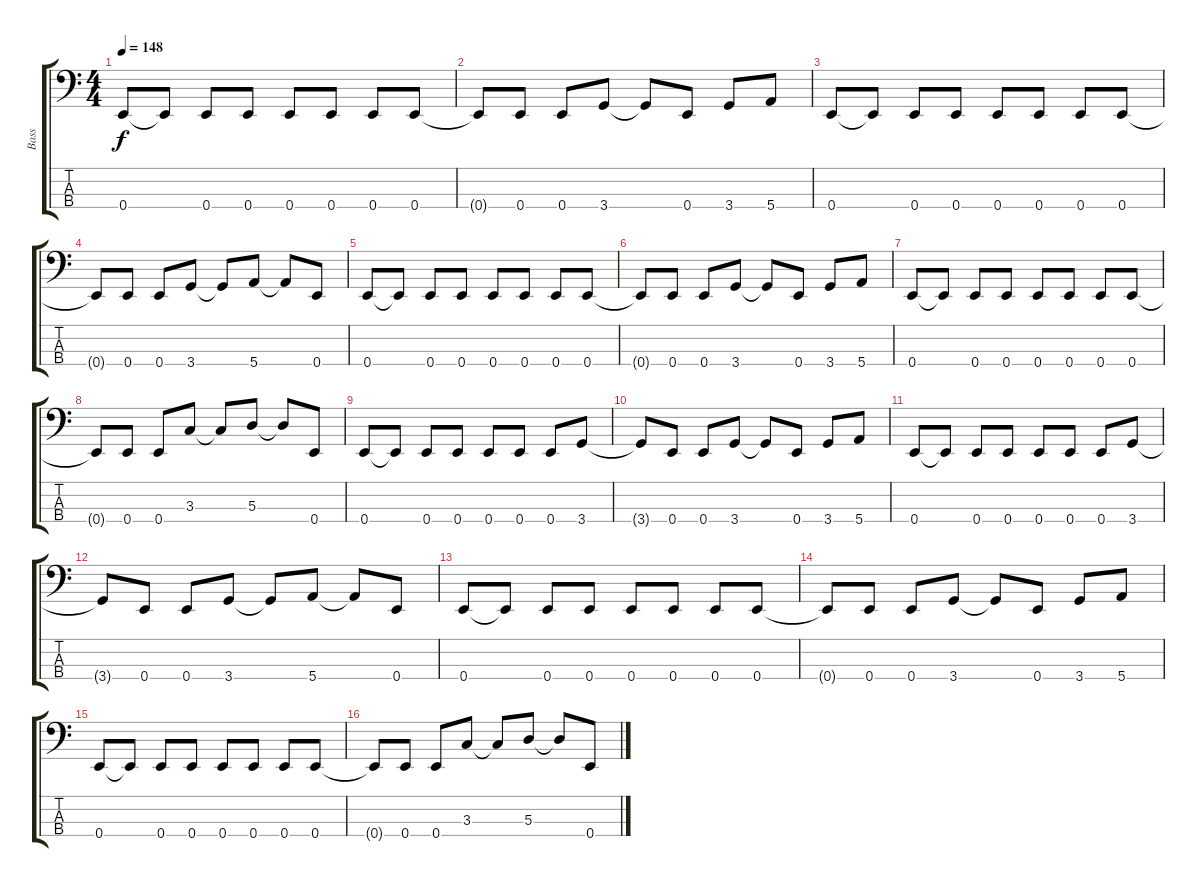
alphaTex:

\track ("Bass" "Bass") {instrument electricbassfinger}
\staff {score tabs}
\tuning (G2 D2 A1 E1) {hide}
\ts (4 4)
\tempo 148
\clef f4
\ks c
0.4.8{dy f} 0.4{t}.8 0.4.8 0.4.8 0.4.8 0.4.8 0.4.8 0.4.8 |
0.4{t}.8 0.4.8 0.4.8 3.4.8 3.4{t}.8 0.4.8 3.4.8 5.4.8 |
0.4.8 0.4{t}.8 0.4.8 0.4.8 0.4.8 0.4.8 0.4.8 0.4.8 |
0.4{t}.8 0.4.8 0.4.8 3.4.8 3.4{t}.8 5.4.8 5.4{t}.8 0.4.8 |
0.4.8 0.4{t}.8 0.4.8 0.4.8 0.4.8 0.4.8 0.4.8 0.4.8 |
0.4{t}.8 0.4.8 0.4.8 3.4.8 3.4{t}.8 0.4.8 3.4.8 5.4.8 |
0.4.8 0.4{t}.8 0.4.8 0.4.8 0.4.8 0.4.8 0.4.8 0.4.8 |
0.4{t}.8 0.4.8 0.4.8 3.3.8 3.3{t}.8 5.3.8 5.3{t}.8 0.4.8 |
0.4.8 0.4{t}.8 0.4.8 0.4.8 0.4.8 0.4.8 0.4.8 3.4.8 |
3.4{t}.8 0.4.8 0.4.8 3.4.8 3.4{t}.8 0.4.8 3.4.8 5.4.8 |
0.4.8 0.4{t}.8 0.4.8 0.4.8 0.4.8 0.4.8 0.4.8 3.4.8 |
3.4{t}.8 0.4.8 0.4.8 3.4.8 3.4{t}.8 5.4.8 5.4{t}.8 0.4.8 |
0.4.8 0.4{t}.8 0.4.8 0.4.8 0.4.8 0.4.8 0.4.8 0.4.8 |
0.4{t}.8 0.4.8 0.4.8 3.4.8 3.4{t}.8 0.4.8 3.4.8 5.4.8 |
0.4.8 0.4{t}.8 0.4.8 0.4.8 0.4.8 0.4.8 0.4.8 0.4.8 |
0.4{t}.8 0.4.8 0.4.8 3.3.8 3.3{t}.8 5.3.8 5.3{t}.8 0.4.8
